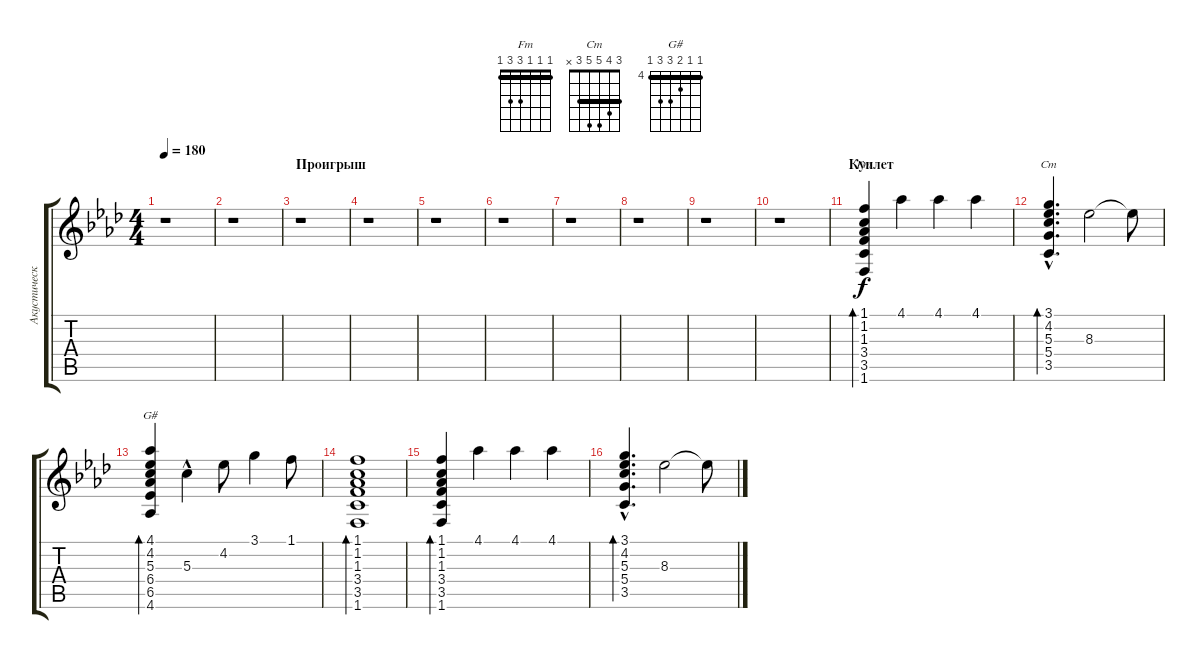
\track ("Акустическая гитара" "Акустическ") {instrument acousticguitarsteel}
\staff {score tabs}
\tuning (E4 B3 G3 D3 A2 E2) {hide}
\chord ("Fm" 1 1 1 3 3 1) {barre 1}
\chord ("Cm" 3 4 5 5 3 x) {barre 3}
\chord ("G#" 4 4 5 6 6 4) {firstfret 4 barre 4}
\ts (4 4)
\tempo 180
\clef g2
\ks ab
r.1{dy f} |
r.1 |
\section ("" "Проигрыш")
r.1 |
r.1 |
r.1 |
r.1 |
r.1 |
r.1 |
r.1 |
r.1 |
\section ("" "Куплет")
(1.1 1.2 1.3 3.4 3.5 1.6).4{bd 120 ch "Fm"} 4.1.4 4.1.4 4.1.4 |
(3.1 4.2 5.3{hac} 5.4 3.5).4{d bd 120 ch "Cm"} 8.3.2 8.3{t}.8 |
(4.1 4.2 5.3 6.4 6.5 4.6).4{bd 120 ch "G#"} 5.3{hac}.4 4.2.8 3.1.4 1.1.8 |
(1.1 1.2 1.3 3.4 3.5 1.6).1{bd 120} |
(1.1 1.2 1.3 3.4 3.5 1.6).4{bd 120} 4.1.4 4.1.4 4.1.4 |
(3.1 4.2 5.3{hac} 5.4 3.5).4{d bd 120} 8.3.2 8.3{t}.8
